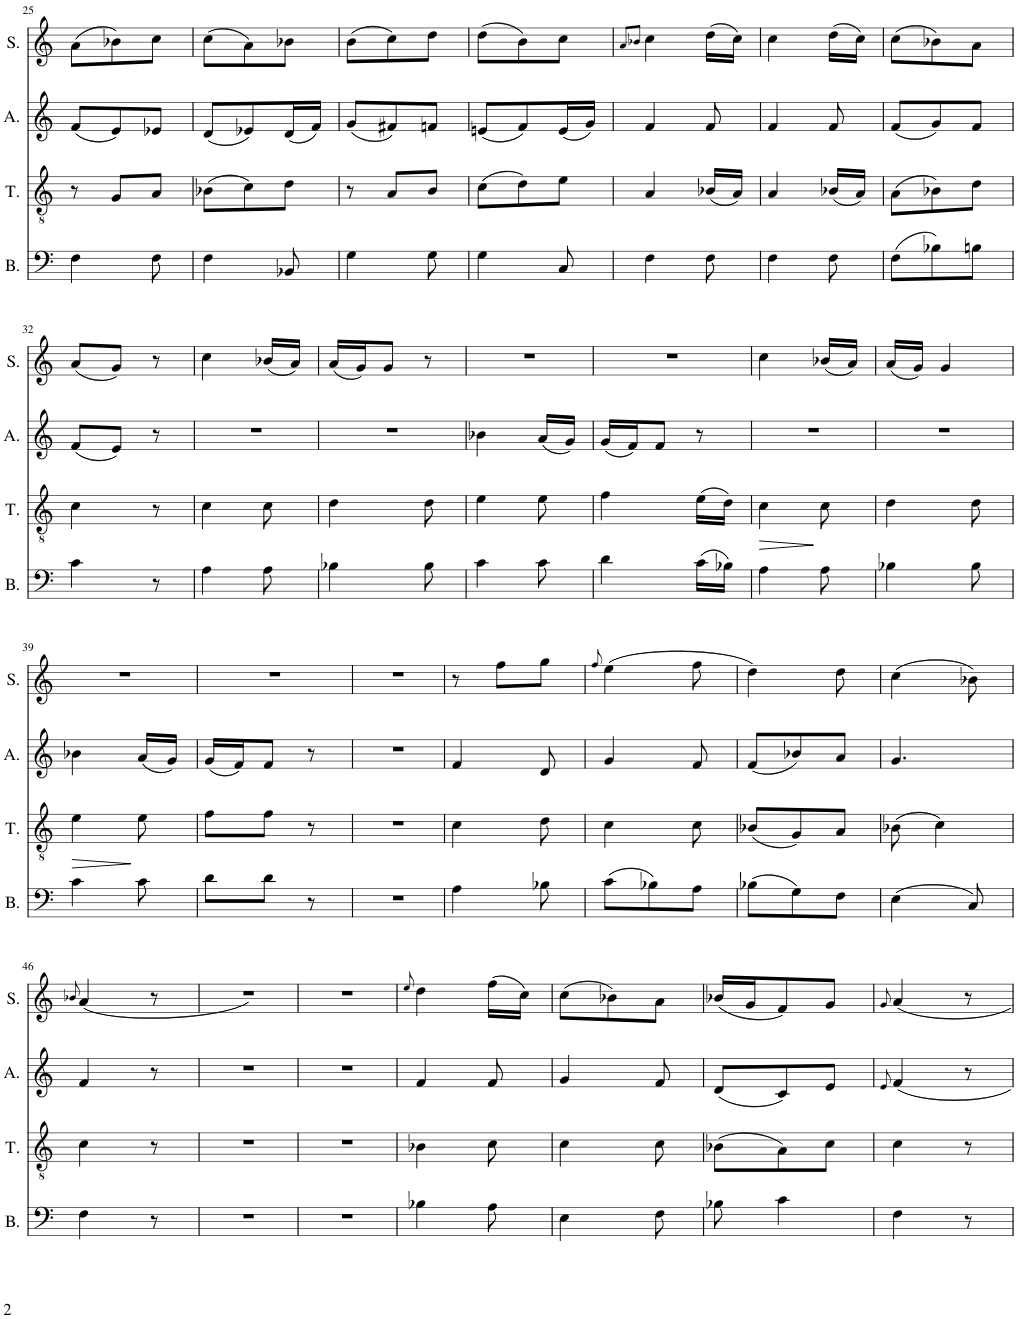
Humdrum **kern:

**kern	**dynam	**kern	**kern	**kern
*part4	*part4	*part3	*part2	*part1
*staff4	*staff4	*staff3	*staff2	*staff1
*I"Bass	*	*I"Tenor	*I"Alto	*I"Soprano
*I'B.	*	*I'T.	*I'A.	*I'S.
!!LO:PB:g=z
*clefF4	*	*clefGv2	*clefG2	*clefG2
*k[]	*	*k[]	*k[]	*k[]
*M3/8	*	*M3/8	*M3/8	*M3/8
=25	=25	=25	=25	=25
4F\	.	8r	(8f/L	(8a\L
.	.	8G/L	8e/)	8b-X\)
8F\	.	8A/J	8e-X/J	8cc\J
=26	=26	=26	=26	=26
4F\	.	(8B-X\L	(8d/L	(8cc\L
.	.	8c\)	8e-X/)	8a\)
8BB-X/	.	8d\J	(16d/L	8b-X\J
.	.	.	16f/JJ)	.
=27	=27	=27	=27	=27
4G\	.	8r	(8g/L	(8b\L
.	.	8A/L	8f#X/)	8cc\)
8G\	.	8B/J	8fn/J	8dd\J
=28	=28	=28	=28	=28
4G\	.	(8c\L	(8en/L	(8dd\L
.	.	8d\)	8f/)	8b\)
8C/	.	8e\J	(16e/L	8cc\J
.	.	.	16g/JJ)	.
=29	=29	=29	=29	=29
.	.	.	.	8qa/L
.	.	.	.	8qb-X/J
4F\	.	4A/	4f/	4cc\
8F\	.	(16B-X/LL	8f/	(16dd\LL
.	.	16A/JJ)	.	16cc\JJ)
=30	=30	=30	=30	=30
4F\	.	4A/	4f/	4cc\
8F\	.	(16B-X/LL	8f/	(16dd\LL
.	.	16A/JJ)	.	16cc\JJ)
=31	=31	=31	=31	=31
(8F\L	.	(8A\L	(8f/L	(8cc\L
8B-X\)	.	8B-X\)	8g/)	8b-X\)
8Bn\J	.	8d\J	8f/J	8a\J
!!LO:LB:g=z
=32	=32	=32	=32	=32
4c\	.	4c\	(8f/L	(8a/L
.	.	.	8e/J)	8g/J)
8r	.	8r	8r	8r
=33	=33	=33	=33	=33
4A\	.	4c\	4.r	4cc\
8A\	.	8c\	.	(16b-X/LL
.	.	.	.	16a/JJ)
=34	=34	=34	=34	=34
4B-X\	.	4d\	4.r	(16a/LL
.	.	.	.	16g/J)
.	.	.	.	8g/J
8B-\	.	8d\	.	8r
=35	=35	=35	=35	=35
4c\	.	4e\	4b-X\	4.r
8c\	.	8e\	(16a/LL	.
.	.	.	16g/JJ)	.
=36	=36	=36	=36	=36
4d\	.	4f\	(16g/LL	4.r
.	.	.	16f/J)	.
.	.	.	8f/J	.
(16c\LL	.	(16e\LL	8r	.
16B-X\JJ)	.	16d\JJ)	.	.
=37	=37	=37	=37	=37
!	!LO:HP:b	!	!	!
4A\	>	4c\	4.r	4cc\
8A\	]	8c\	.	(16b-X/LL
.	.	.	.	16a/JJ)
=38	=38	=38	=38	=38
4B-X\	.	4d\	4.r	(16a/LL
.	.	.	.	16g/JJ)
.	.	.	.	4g/
8B-\	.	8d\	.	.
!!LO:LB:g=z
=39	=39	=39	=39	=39
!	!LO:HP:b	!	!	!
4c\	>	4e\	4b-X\	4.r
8c\	]	8e\	(16a/LL	.
.	.	.	16g/JJ)	.
=40	=40	=40	=40	=40
8d\L	.	8f\L	(16g/LL	4.r
.	.	.	16f/J)	.
8d\J	.	8f\J	8f/J	.
8r	.	8r	8r	.
=41	=41	=41	=41	=41
4.r	.	4.r	4.r	4.r
=42	=42	=42	=42	=42
4A\	.	4c\	4f/	8r
.	.	.	.	8ff\L
8B-X\	.	8d\	8d/	8gg\J
=43	=43	=43	=43	=43
.	.	.	.	8qff/
(8c\L	.	4c\	4g/	(4ee\
8B-X\)	.	.	.	.
8A\J	.	8c\	8f/	8ff\
=44	=44	=44	=44	=44
(8B-X\L	.	(8B-X/L	(8f/L	4dd\)
8G\)	.	8G/)	8b-X/)	.
8F\J	.	8A/J	8a/J	8dd\
=45	=45	=45	=45	=45
(4E\	.	(8B-X\	4.g/	(4cc\
.	.	4c\)	.	.
8C/)	.	.	.	8b-X\)
!!LO:LB:g=z
=46	=46	=46	=46	=46
.	.	.	.	8qb-X/
4F\	.	4c\	4f/	(4a/
8r	.	8r	8r	8r
=47	=47	=47	=47	=47
4.r	.	4.r	4.r	4.r)
=48	=48	=48	=48	=48
4.r	.	4.r	4.r	4.r
=49	=49	=49	=49	=49
.	.	.	.	8qee/
4B-X\	.	4B-X\	4f/	4dd\
8A\	.	8c\	8f/	(16ff\LL
.	.	.	.	16cc\JJ)
=50	=50	=50	=50	=50
4E\	.	4c\	4g/	(8cc\L
.	.	.	.	8b-X\)
8F\	.	8c\	8f/	8a\J
=51	=51	=51	=51	=51
8B-X\	.	(8B-X\L	(8d/L	(16b-X/LL
.	.	.	.	16g/J
4c\	.	8A\)	8c/)	8f/)
.	.	8c\J	8e/J	8g/J
=52	=52	=52	=52	=52
.	.	.	8qe/	8qg/
4F\	.	4c\	4f/	4a/
8r	.	8r	8r	8r
=	=	=	=	=
*-	*-	*-	*-	*-
